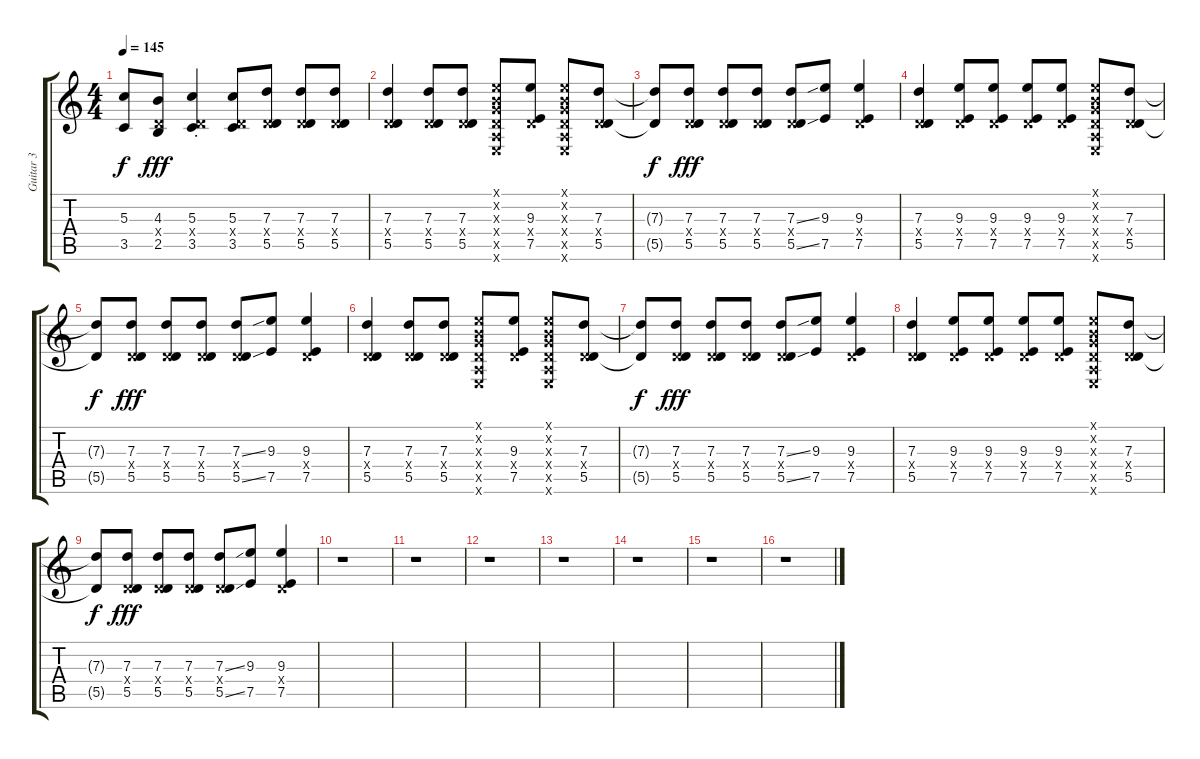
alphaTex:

\track ("Guitar 3" "Guitar 3") {instrument distortionguitar}
\staff {score tabs}
\tuning (E4 B3 G3 D3 A2 E2) {hide}
\ts (4 4)
\tempo 145
\clef g2
\ks c
(5.3{t} 3.5{t}).8{dy f} (4.3 0.4{x} 2.5).8{dy fff} (5.3{st} 0.4{x} 3.5{st}).4 (5.3 0.4{x} 3.5).8 (7.3 0.4{x} 5.5).8 (7.3 0.4{x} 5.5).8 (7.3 0.4{x} 5.5).8 |
(7.3 0.4{x} 5.5).4 (7.3 0.4{x} 5.5).8 (7.3 0.4{x} 5.5).8 (0.1{x} 0.2{x} 0.3{x} 0.4{x} 0.5{x} 0.6{x}).8 (9.3 0.4{x} 7.5).8 (0.1{x} 0.2{x} 0.3{x} 0.4{x} 0.5{x} 0.6{x}).8 (7.3 0.4{x} 5.5).8 |
(7.3{t} 5.5{t}).8{dy f} (7.3 0.4{x} 5.5).8{dy fff} (7.3 0.4{x} 5.5).8 (7.3 0.4{x} 5.5).8 (7.3{ss} 0.4{x} 5.5{ss}).8 (9.3 7.5).8 (9.3 0.4{x} 7.5).4 |
(7.3 0.4{x} 5.5).4 (9.3 0.4{x} 7.5).8 (9.3 0.4{x} 7.5).8 (9.3 0.4{x} 7.5).8 (9.3 0.4{x} 7.5).8 (0.1{x} 0.2{x} 0.3{x} 0.4{x} 0.5{x} 0.6{x}).8 (7.3 0.4{x} 5.5).8 |
(7.3{t} 5.5{t}).8{dy f} (7.3 0.4{x} 5.5).8{dy fff} (7.3 0.4{x} 5.5).8 (7.3 0.4{x} 5.5).8 (7.3{ss} 0.4{x} 5.5{ss}).8 (9.3 7.5).8 (9.3 0.4{x} 7.5).4 |
(7.3 0.4{x} 5.5).4 (7.3 0.4{x} 5.5).8 (7.3 0.4{x} 5.5).8 (0.1{x} 0.2{x} 0.3{x} 0.4{x} 0.5{x} 0.6{x}).8 (9.3 0.4{x} 7.5).8 (0.1{x} 0.2{x} 0.3{x} 0.4{x} 0.5{x} 0.6{x}).8 (7.3 0.4{x} 5.5).8 |
(7.3{t} 5.5{t}).8{dy f} (7.3 0.4{x} 5.5).8{dy fff} (7.3 0.4{x} 5.5).8 (7.3 0.4{x} 5.5).8 (7.3{ss} 0.4{x} 5.5{ss}).8 (9.3 7.5).8 (9.3 0.4{x} 7.5).4 |
(7.3 0.4{x} 5.5).4 (9.3 0.4{x} 7.5).8 (9.3 0.4{x} 7.5).8 (9.3 0.4{x} 7.5).8 (9.3 0.4{x} 7.5).8 (0.1{x} 0.2{x} 0.3{x} 0.4{x} 0.5{x} 0.6{x}).8 (7.3 0.4{x} 5.5).8 |
(7.3{t} 5.5{t}).8{dy f} (7.3 0.4{x} 5.5).8{dy fff} (7.3 0.4{x} 5.5).8 (7.3 0.4{x} 5.5).8 (7.3{ss} 0.4{x} 5.5{ss}).8 (9.3 7.5).8 (9.3 0.4{x} 7.5).4 |
r.1 |
r.1 |
r.1 |
r.1 |
r.1 |
r.1 |
r.1
